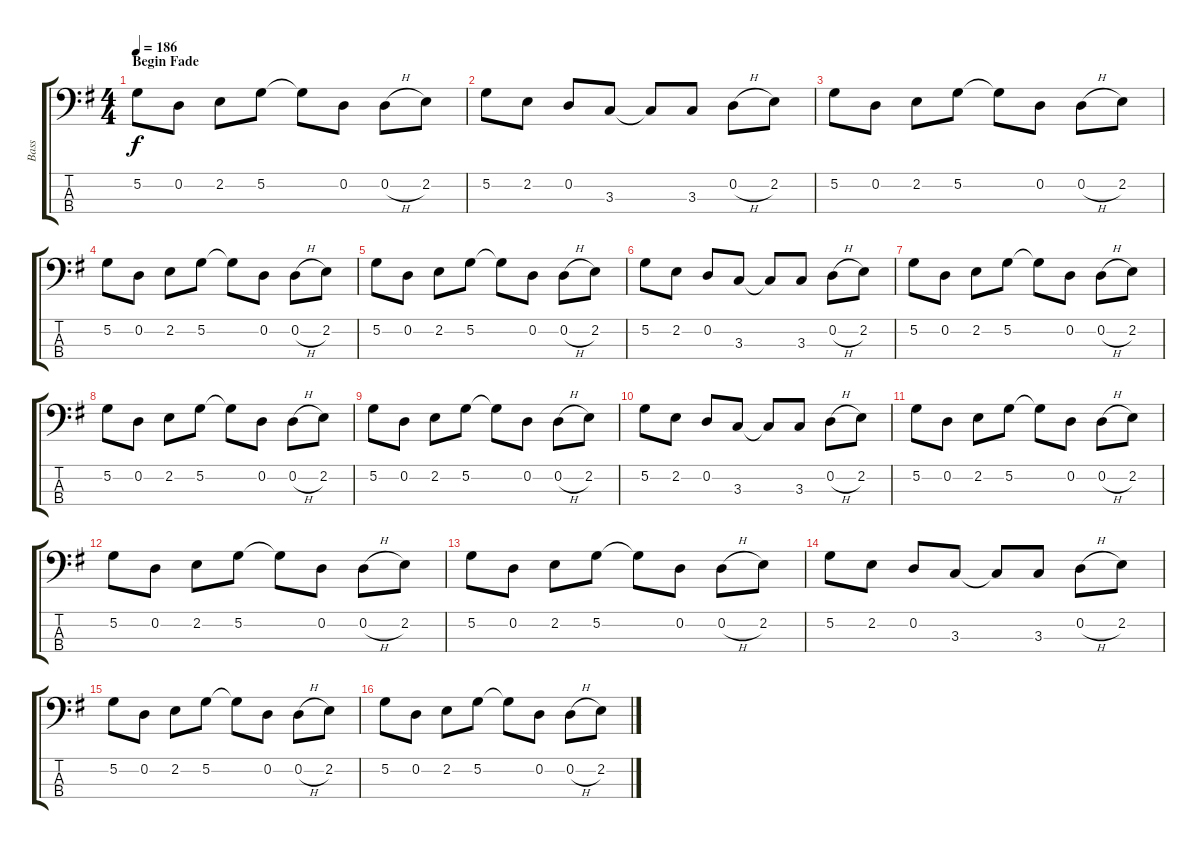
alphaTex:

\track ("Bass" "Bass") {instrument electricbassfinger}
\staff {score tabs}
\tuning (G2 D2 A1 E1) {hide}
\ts (4 4)
\section ("" "Begin Fade")
\tempo 186
\clef f4
\ks g
5.2.8{dy f} 0.2.8 2.2.8 5.2.8 5.2{t}.8 0.2.8 0.2{h}.8 2.2.8 |
5.2.8 2.2.8 0.2.8 3.3.8 3.3{t}.8 3.3.8 0.2{h}.8 2.2.8 |
5.2.8 0.2.8 2.2.8 5.2.8 5.2{t}.8 0.2.8 0.2{h}.8 2.2.8 |
5.2.8 0.2.8 2.2.8 5.2.8 5.2{t}.8 0.2.8 0.2{h}.8 2.2.8 |
5.2.8 0.2.8 2.2.8 5.2.8 5.2{t}.8 0.2.8 0.2{h}.8 2.2.8 |
5.2.8 2.2.8 0.2.8 3.3.8 3.3{t}.8 3.3.8 0.2{h}.8 2.2.8 |
5.2.8 0.2.8 2.2.8 5.2.8 5.2{t}.8 0.2.8 0.2{h}.8 2.2.8 |
5.2.8 0.2.8 2.2.8 5.2.8 5.2{t}.8 0.2.8 0.2{h}.8 2.2.8 |
5.2.8 0.2.8 2.2.8 5.2.8 5.2{t}.8 0.2.8 0.2{h}.8 2.2.8 |
5.2.8 2.2.8 0.2.8 3.3.8 3.3{t}.8 3.3.8 0.2{h}.8 2.2.8 |
5.2.8 0.2.8 2.2.8 5.2.8 5.2{t}.8 0.2.8 0.2{h}.8 2.2.8 |
5.2.8 0.2.8 2.2.8 5.2.8 5.2{t}.8 0.2.8 0.2{h}.8 2.2.8 |
5.2.8 0.2.8 2.2.8 5.2.8 5.2{t}.8 0.2.8 0.2{h}.8 2.2.8 |
5.2.8 2.2.8 0.2.8 3.3.8 3.3{t}.8 3.3.8 0.2{h}.8 2.2.8 |
5.2.8 0.2.8 2.2.8 5.2.8 5.2{t}.8 0.2.8 0.2{h}.8 2.2.8 |
5.2.8 0.2.8 2.2.8 5.2.8 5.2{t}.8 0.2.8 0.2{h}.8 2.2.8
